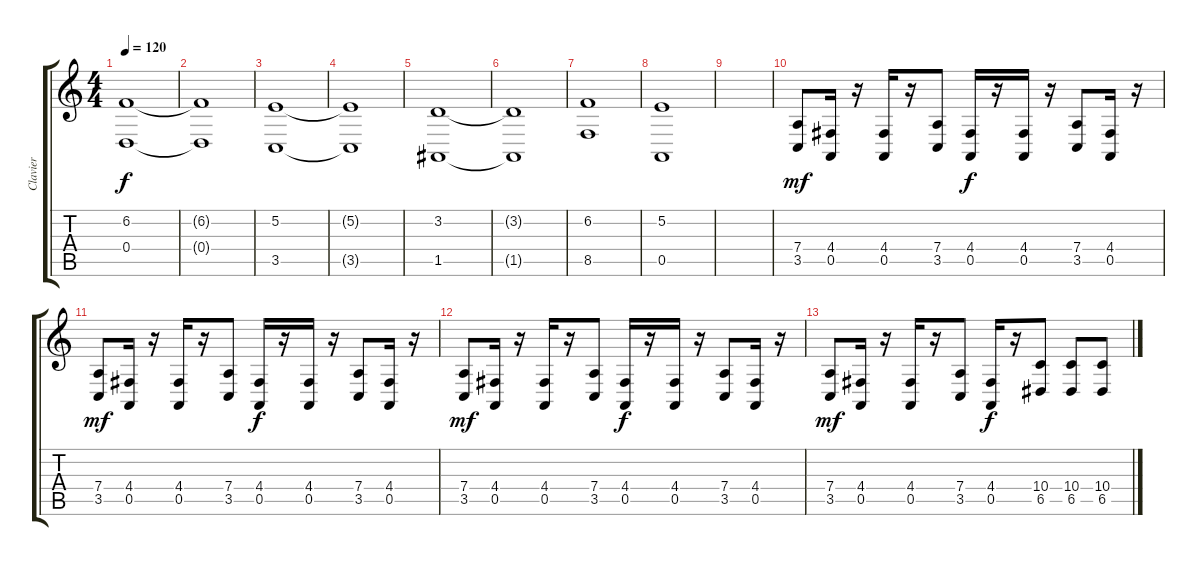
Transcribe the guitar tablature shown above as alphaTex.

\track ("Clavier" "Clavier") {instrument lead8bassandlead}
\staff {score tabs}
\tuning (E4 B3 G3 D3 A2 E2) {hide}
\ts (4 4)
\tempo 120
\clef g2
\ks c
(6.2 0.4).1{dy f} |
(6.2{t} 0.4{t}).1 |
(5.2 3.5).1 |
(5.2{t} 3.5{t}).1 |
(3.2 1.5).1 |
(3.2{t} 1.5{t}).1 |
(6.2 8.5).1 |
(5.2 0.5).1 |
|
(7.4 3.5).8{dy mf volume 7 instrument lead8bassandlead} (4.4 0.5).16 r.16 (4.4 0.5).16 r.16 (7.4 3.5).8 (4.4 0.5).16{dy f} r.16 (4.4 0.5).16 r.16 (7.4 3.5).8 (4.4 0.5).16 r.16 |
(7.4 3.5).8{dy mf} (4.4 0.5).16 r.16 (4.4 0.5).16 r.16 (7.4 3.5).8 (4.4 0.5).16{dy f} r.16 (4.4 0.5).16 r.16 (7.4 3.5).8 (4.4 0.5).16 r.16 |
(7.4 3.5).8{dy mf} (4.4 0.5).16 r.16 (4.4 0.5).16 r.16 (7.4 3.5).8 (4.4 0.5).16{dy f} r.16 (4.4 0.5).16 r.16 (7.4 3.5).8 (4.4 0.5).16 r.16 |
(7.4 3.5).8{dy mf} (4.4 0.5).16 r.16 (4.4 0.5).16 r.16 (7.4 3.5).8 (4.4 0.5).16{dy f} r.16 (10.4 6.5).8 (10.4 6.5).8 (10.4 6.5).8
